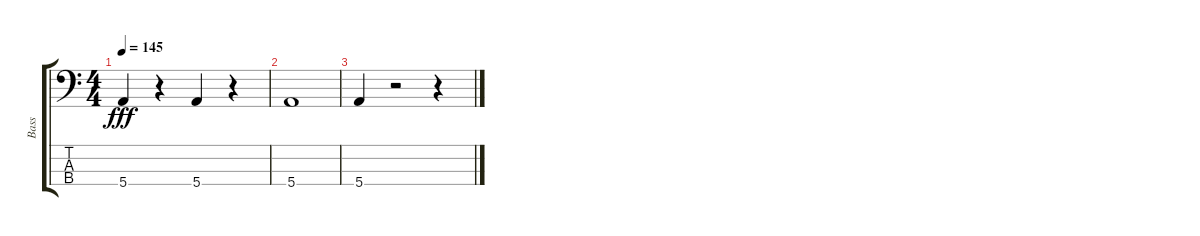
\track ("Bass" "Bass") {instrument electricbasspick}
\staff {score tabs}
\tuning (G2 D2 A1 E1) {hide}
\ts (4 4)
\tempo 145
\clef f4
\ks c
5.4.4{dy fff} r.4 5.4.4 r.4 |
5.4.1 |
5.4.4 r.2 r.4
